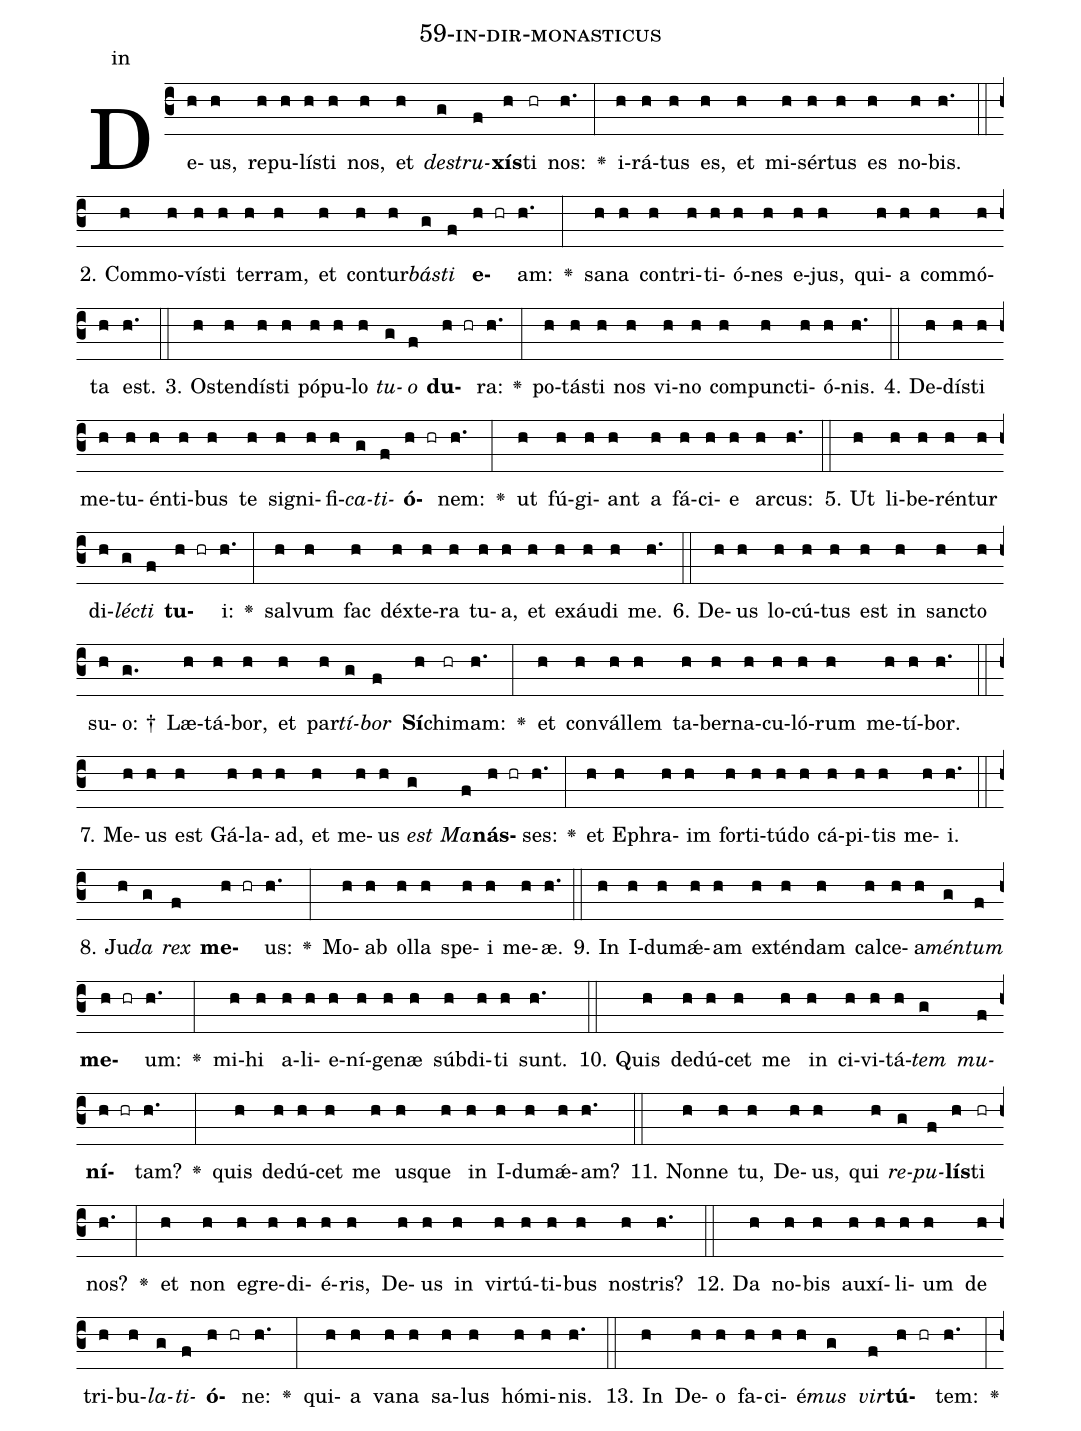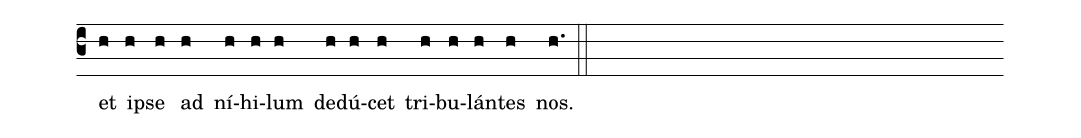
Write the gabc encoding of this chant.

name: 59-in-dir-monasticus;
annotation: in;
%%
(c3)De(h)us,(h) re(h)pu(h)lís(h)ti(h) nos,(h) et(h) <i>de</i>(g)<i>stru</i>(f)<b>xís</b>(h)ti(hr) nos:(h.) <v>\greheightstar</v>(:) i(h)rá(h)tus(h) es,(h) et(h) mi(h)sér(h)tus(h) es(h) no(h)bis.(h.) (::)
2. Com(h)mo(h)vís(h)ti(h) ter(h)ram,(h) et(h) con(h)tur(h)<i>bás</i>(g)<i>ti</i>(f) <b>e</b>(h hr)am:(h.) <v>\greheightstar</v>(:) sa(h)na(h) con(h)tri(h)ti(h)ó(h)nes(h) e(h)jus,(h) qui(h)a(h) com(h)mó(h)ta(h) est.(h.) (::)
3. Os(h)ten(h)dís(h)ti(h) pó(h)pu(h)lo(h) <i>tu</i>(g)<i>o</i>(f) <b>du</b>(h hr)ra:(h.) <v>\greheightstar</v>(:) po(h)tás(h)ti(h) nos(h) vi(h)no(h) com(h)punc(h)ti(h)ó(h)nis.(h.) (::)
4. De(h)dís(h)ti(h) me(h)tu(h)én(h)ti(h)bus(h) te(h) si(h)gni(h)fi(h)<i>ca</i>(g)<i>ti</i>(f)<b>ó</b>(h hr)nem:(h.) <v>\greheightstar</v>(:) ut(h) fú(h)gi(h)ant(h) a(h) fá(h)ci(h)e(h) ar(h)cus:(h.) (::)
5. Ut(h) li(h)be(h)rén(h)tur(h) di(h)<i>léc</i>(g)<i>ti</i>(f) <b>tu</b>(h hr)i:(h.) <v>\greheightstar</v>(:) sal(h)vum(h) fac(h) déx(h)te(h)ra(h) tu(h)a,(h) et(h) ex(h)áu(h)di(h) me.(h.) (::)
6. De(h)us(h) lo(h)cú(h)tus(h) est(h) in(h) sanc(h)to(h) su(h)o: †(g.) Læ(h)tá(h)bor,(h) et(h) par(h)<i>tí</i>(g)<i>bor</i>(f) <b>Sí</b>(h)chi(hr)mam:(h.) <v>\greheightstar</v>(:) et(h) con(h)vál(h)lem(h) ta(h)ber(h)na(h)cu(h)ló(h)rum(h) me(h)tí(h)bor.(h.) (::)
7. Me(h)us(h) est(h) Gá(h)la(h)ad,(h) et(h) me(h)us(h) <i>est</i>(g) <i>Ma</i>(f)<b>nás</b>(h hr)ses:(h.) <v>\greheightstar</v>(:) et(h) E(h)phra(h)im(h) for(h)ti(h)tú(h)do(h) cá(h)pi(h)tis(h) me(h)i.(h.) (::)
8. Ju(h)<i>da</i>(g) <i>rex</i>(f) <b>me</b>(h hr)us:(h.) <v>\greheightstar</v>(:) Mo(h)ab(h) ol(h)la(h) spe(h)i(h) me(h)æ.(h.) (::)
9. In(h) I(h)du(h)mǽ(h)am(h) ex(h)tén(h)dam(h) cal(h)ce(h)a(h)<i>mén</i>(g)<i>tum</i>(f) <b>me</b>(h hr)um:(h.) <v>\greheightstar</v>(:) mi(h)hi(h) a(h)li(h)e(h)ní(h)ge(h)næ(h) súb(h)di(h)ti(h) sunt.(h.) (::)
10. Quis(h) de(h)dú(h)cet(h) me(h) in(h) ci(h)vi(h)tá(h)<i>tem</i>(g) <i>mu</i>(f)<b>ní</b>(h hr)tam?(h.) <v>\greheightstar</v>(:) quis(h) de(h)dú(h)cet(h) me(h) us(h)que(h) in(h) I(h)du(h)mǽ(h)am?(h.) (::)
11. Non(h)ne(h) tu,(h) De(h)us,(h) qui(h) <i>re</i>(g)<i>pu</i>(f)<b>lís</b>(h)ti(hr) nos?(h.) <v>\greheightstar</v>(:) et(h) non(h) e(h)gre(h)di(h)é(h)ris,(h) De(h)us(h) in(h) vir(h)tú(h)ti(h)bus(h) nos(h)tris?(h.) (::)
12. Da(h) no(h)bis(h) au(h)xí(h)li(h)um(h) de(h) tri(h)bu(h)<i>la</i>(g)<i>ti</i>(f)<b>ó</b>(h hr)ne:(h.) <v>\greheightstar</v>(:) qui(h)a(h) va(h)na(h) sa(h)lus(h) hó(h)mi(h)nis.(h.) (::)
13. In(h) De(h)o(h) fa(h)ci(h)é(h)<i>mus</i>(g) <i>vir</i>(f)<b>tú</b>(h hr)tem:(h.) <v>\greheightstar</v>(:) et(h) ip(h)se(h) ad(h) ní(h)hi(h)lum(h) de(h)dú(h)cet(h) tri(h)bu(h)lán(h)tes(h) nos.(h.) (::)
